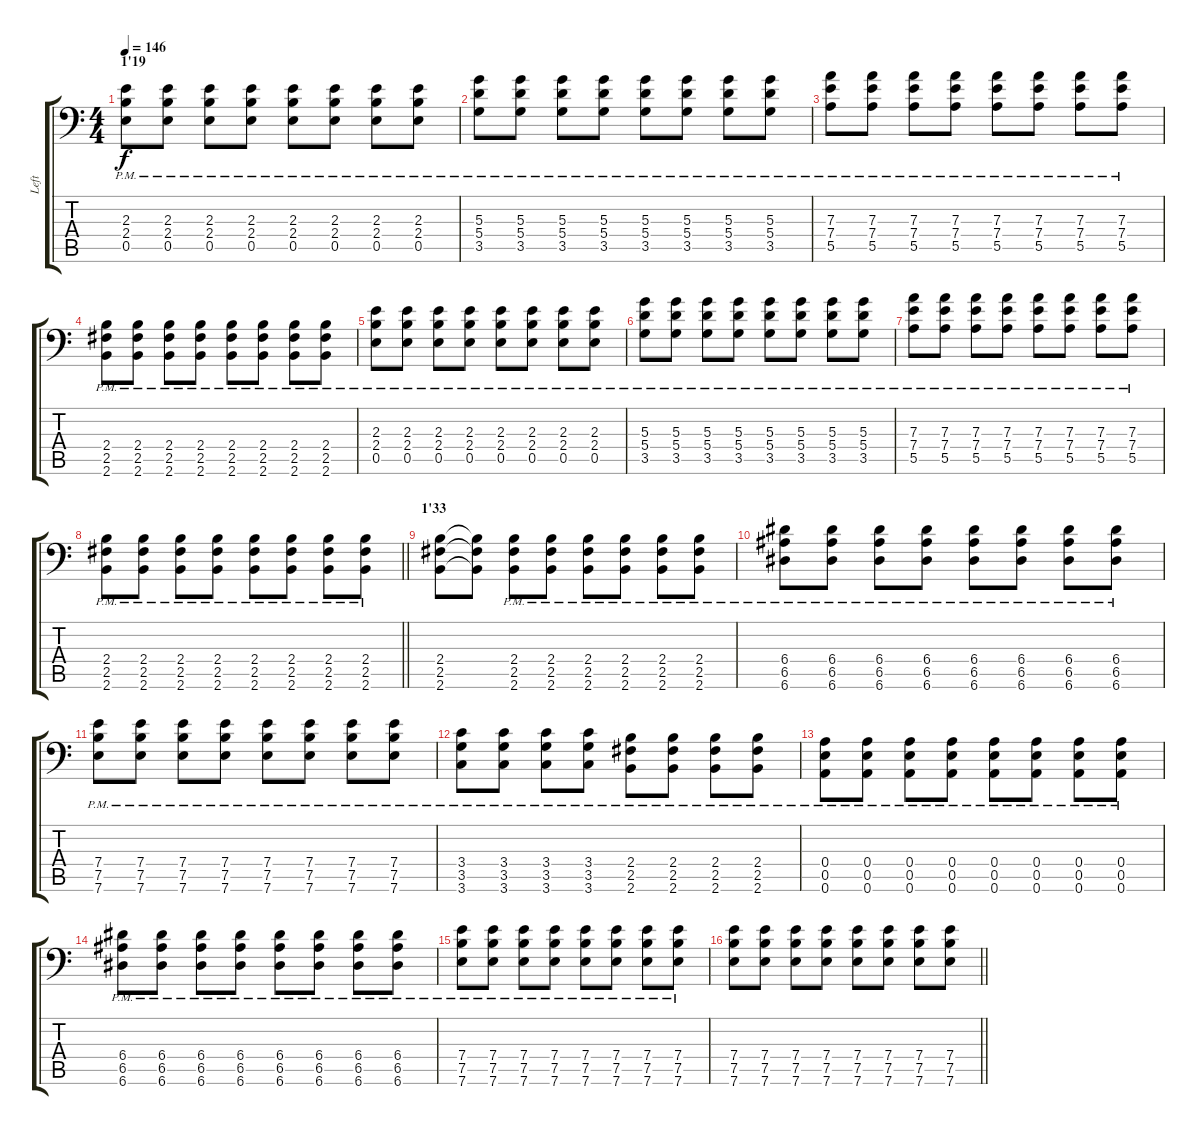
\track ("Left" "Left") {instrument distortionguitar}
\staff {score tabs}
\tuning (B3 Gb3 D3 A2 E2 A1) {hide}
\ts (4 4)
\section ("" "1'19")
\tempo 146
\clef f4
\ks c
(2.3{pm} 2.4{pm} 0.5{pm}).8{dy f} (2.3{pm} 2.4{pm} 0.5{pm}).8 (2.3{pm} 2.4{pm} 0.5{pm}).8 (2.3{pm} 2.4{pm} 0.5{pm}).8 (2.3{pm} 2.4{pm} 0.5{pm}).8 (2.3{pm} 2.4{pm} 0.5{pm}).8 (2.3{pm} 2.4{pm} 0.5{pm}).8 (2.3{pm} 2.4{pm} 0.5{pm}).8 |
(5.3{pm} 5.4{pm} 3.5{pm}).8 (5.3{pm} 5.4{pm} 3.5{pm}).8 (5.3{pm} 5.4{pm} 3.5{pm}).8 (5.3{pm} 5.4{pm} 3.5{pm}).8 (5.3{pm} 5.4{pm} 3.5{pm}).8 (5.3{pm} 5.4{pm} 3.5{pm}).8 (5.3{pm} 5.4{pm} 3.5{pm}).8 (5.3{pm} 5.4{pm} 3.5{pm}).8 |
(7.3{pm} 7.4{pm} 5.5{pm}).8 (7.3{pm} 7.4{pm} 5.5{pm}).8 (7.3{pm} 7.4{pm} 5.5{pm}).8 (7.3{pm} 7.4{pm} 5.5{pm}).8 (7.3{pm} 7.4{pm} 5.5{pm}).8 (7.3{pm} 7.4{pm} 5.5{pm}).8 (7.3{pm} 7.4{pm} 5.5{pm}).8 (7.3{pm} 7.4{pm} 5.5{pm}).8 |
(2.4{pm} 2.5{pm} 2.6{pm}).8 (2.4{pm} 2.5{pm} 2.6{pm}).8 (2.4{pm} 2.5{pm} 2.6{pm}).8 (2.4{pm} 2.5{pm} 2.6{pm}).8 (2.4{pm} 2.5{pm} 2.6{pm}).8 (2.4{pm} 2.5{pm} 2.6{pm}).8 (2.4{pm} 2.5{pm} 2.6{pm}).8 (2.4{pm} 2.5{pm} 2.6{pm}).8 |
(2.3{pm} 2.4{pm} 0.5{pm}).8 (2.3{pm} 2.4{pm} 0.5{pm}).8 (2.3{pm} 2.4{pm} 0.5{pm}).8 (2.3{pm} 2.4{pm} 0.5{pm}).8 (2.3{pm} 2.4{pm} 0.5{pm}).8 (2.3{pm} 2.4{pm} 0.5{pm}).8 (2.3{pm} 2.4{pm} 0.5{pm}).8 (2.3{pm} 2.4{pm} 0.5{pm}).8 |
(5.3{pm} 5.4{pm} 3.5{pm}).8 (5.3{pm} 5.4{pm} 3.5{pm}).8 (5.3{pm} 5.4{pm} 3.5{pm}).8 (5.3{pm} 5.4{pm} 3.5{pm}).8 (5.3{pm} 5.4{pm} 3.5{pm}).8 (5.3{pm} 5.4{pm} 3.5{pm}).8 (5.3{pm} 5.4{pm} 3.5{pm}).8 (5.3{pm} 5.4{pm} 3.5{pm}).8 |
(7.3{pm} 7.4{pm} 5.5{pm}).8 (7.3{pm} 7.4{pm} 5.5{pm}).8 (7.3{pm} 7.4{pm} 5.5{pm}).8 (7.3{pm} 7.4{pm} 5.5{pm}).8 (7.3{pm} 7.4{pm} 5.5{pm}).8 (7.3{pm} 7.4{pm} 5.5{pm}).8 (7.3{pm} 7.4{pm} 5.5{pm}).8 (7.3{pm} 7.4{pm} 5.5{pm}).8 |
\barLineRight lightlight
(2.4{pm} 2.5{pm} 2.6{pm}).8 (2.4{pm} 2.5{pm} 2.6{pm}).8 (2.4{pm} 2.5{pm} 2.6{pm}).8 (2.4{pm} 2.5{pm} 2.6{pm}).8 (2.4{pm} 2.5{pm} 2.6{pm}).8 (2.4{pm} 2.5{pm} 2.6{pm}).8 (2.4{pm} 2.5{pm} 2.6{pm}).8 (2.4{pm} 2.5{pm} 2.6{pm}).8 |
\section ("" "1'33")
(2.4 2.5 2.6).8 (2.4{t} 2.5{t} 2.6{t}).8 (2.4{pm} 2.5{pm} 2.6{pm}).8 (2.4{pm} 2.5{pm} 2.6{pm}).8 (2.4{pm} 2.5{pm} 2.6{pm}).8 (2.4{pm} 2.5{pm} 2.6{pm}).8 (2.4{pm} 2.5{pm} 2.6{pm}).8 (2.4{pm} 2.5{pm} 2.6{pm}).8 |
(6.4{pm} 6.5{pm} 6.6{pm}).8 (6.4{pm} 6.5{pm} 6.6{pm}).8 (6.4{pm} 6.5{pm} 6.6{pm}).8 (6.4{pm} 6.5{pm} 6.6{pm}).8 (6.4{pm} 6.5{pm} 6.6{pm}).8 (6.4{pm} 6.5{pm} 6.6{pm}).8 (6.4{pm} 6.5{pm} 6.6{pm}).8 (6.4{pm} 6.5{pm} 6.6{pm}).8 |
(7.4{pm} 7.5{pm} 7.6{pm}).8 (7.4{pm} 7.5{pm} 7.6{pm}).8 (7.4{pm} 7.5{pm} 7.6{pm}).8 (7.4{pm} 7.5{pm} 7.6{pm}).8 (7.4{pm} 7.5{pm} 7.6{pm}).8 (7.4{pm} 7.5{pm} 7.6{pm}).8 (7.4{pm} 7.5{pm} 7.6{pm}).8 (7.4{pm} 7.5{pm} 7.6{pm}).8 |
(3.4{pm} 3.5{pm} 3.6{pm}).8 (3.4{pm} 3.5{pm} 3.6{pm}).8 (3.4{pm} 3.5{pm} 3.6{pm}).8 (3.4{pm} 3.5{pm} 3.6{pm}).8 (2.4{pm} 2.5{pm} 2.6{pm}).8 (2.4{pm} 2.5{pm} 2.6{pm}).8 (2.4{pm} 2.5{pm} 2.6{pm}).8 (2.4{pm} 2.5{pm} 2.6{pm}).8 |
(0.4{pm} 0.5{pm} 0.6).8 (0.4{pm} 0.5{pm} 0.6).8 (0.4{pm} 0.5{pm} 0.6).8 (0.4{pm} 0.5{pm} 0.6).8 (0.4{pm} 0.5{pm} 0.6).8 (0.4{pm} 0.5{pm} 0.6).8 (0.4{pm} 0.5{pm} 0.6).8 (0.4{pm} 0.5{pm} 0.6).8 |
(6.4{pm} 6.5{pm} 6.6{pm}).8 (6.4{pm} 6.5{pm} 6.6{pm}).8 (6.4{pm} 6.5{pm} 6.6{pm}).8 (6.4{pm} 6.5{pm} 6.6{pm}).8 (6.4{pm} 6.5{pm} 6.6{pm}).8 (6.4{pm} 6.5{pm} 6.6{pm}).8 (6.4{pm} 6.5{pm} 6.6{pm}).8 (6.4{pm} 6.5{pm} 6.6{pm}).8 |
(7.4{pm} 7.5{pm} 7.6{pm}).8 (7.4{pm} 7.5{pm} 7.6{pm}).8 (7.4{pm} 7.5{pm} 7.6{pm}).8 (7.4{pm} 7.5{pm} 7.6{pm}).8 (7.4{pm} 7.5{pm} 7.6{pm}).8 (7.4{pm} 7.5{pm} 7.6{pm}).8 (7.4{pm} 7.5{pm} 7.6{pm}).8 (7.4{pm} 7.5{pm} 7.6{pm}).8 |
\barLineRight lightlight
(7.4 7.5 7.6).8 (7.4 7.5 7.6).8 (7.4 7.5 7.6).8 (7.4 7.5 7.6).8 (7.4 7.5 7.6).8 (7.4 7.5 7.6).8 (7.4 7.5 7.6).8 (7.4 7.5 7.6).8
